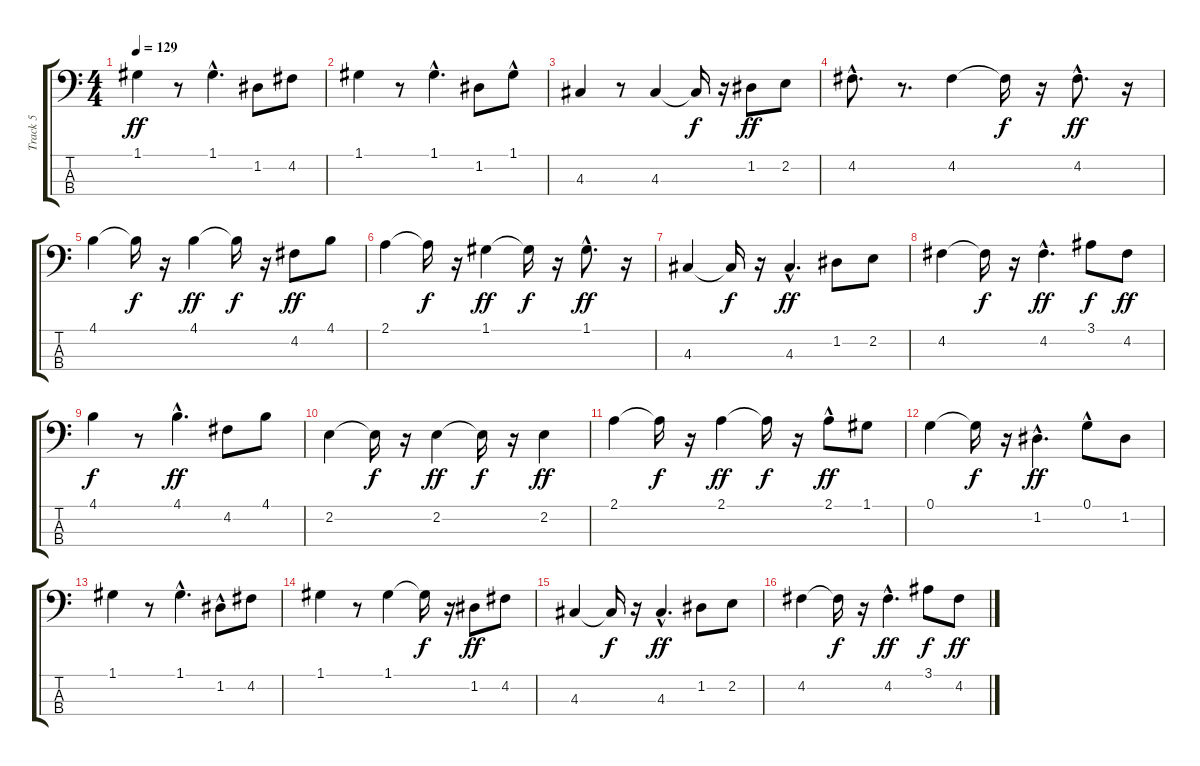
\track ("Track 5" "Track 5") {instrument electricbassfinger}
\staff {score tabs}
\tuning (G2 D2 A1 E1) {hide}
\ts (4 4)
\tempo 129
\clef f4
\ks c
1.1.4{dy ff} r.8 1.1{hac}.4{d} 1.2.8 4.2.8 |
1.1.4 r.8 1.1{hac}.4{d} 1.2.8 1.1{hac}.8 |
4.3.4 r.8 4.3.4 4.3{t}.16{dy f} r.16 1.2.8{dy ff} 2.2.8 |
4.2{hac}.8{d} r.8{d} 4.2.4 4.2{t}.16{dy f} r.16 4.2{hac}.8{d dy ff} r.16 |
4.1.4 4.1{t}.16{dy f} r.16 4.1.4{dy ff} 4.1{t}.16{dy f} r.16 4.2.8{dy ff} 4.1.8 |
2.1.4 2.1{t}.16{dy f} r.16 1.1.4{dy ff} 1.1{t}.16{dy f} r.16 1.1{hac}.8{d dy ff} r.16 |
4.3.4 4.3{t}.16{dy f} r.16 4.3{hac}.4{d dy ff} 1.2.8 2.2.8 |
4.2.4 4.2{t}.16{dy f} r.16 4.2{hac}.4{d dy ff} 3.1.8{dy f} 4.2.8{dy ff} |
4.1.4{dy f} r.8 4.1{hac}.4{d dy ff} 4.2.8 4.1.8 |
2.2.4 2.2{t}.16{dy f} r.16 2.2.4{dy ff} 2.2{t}.16{dy f} r.16 2.2.4{dy ff} |
2.1.4 2.1{t}.16{dy f} r.16 2.1.4{dy ff} 2.1{t}.16{dy f} r.16 2.1{hac}.8{dy ff} 1.1.8 |
0.1.4 0.1{t}.16{dy f} r.16 1.2{hac}.4{d dy ff} 0.1{hac}.8 1.2.8 |
1.1.4 r.8 1.1{hac}.4{d} 1.2{hac}.8 4.2.8 |
1.1.4 r.8 1.1.4 1.1{t}.16{dy f} r.16 1.2.8{dy ff} 4.2.8 |
4.3.4 4.3{t}.16{dy f} r.16 4.3{hac}.4{d dy ff} 1.2.8 2.2.8 |
4.2.4 4.2{t}.16{dy f} r.16 4.2{hac}.4{d dy ff} 3.1.8{dy f} 4.2.8{dy ff}
